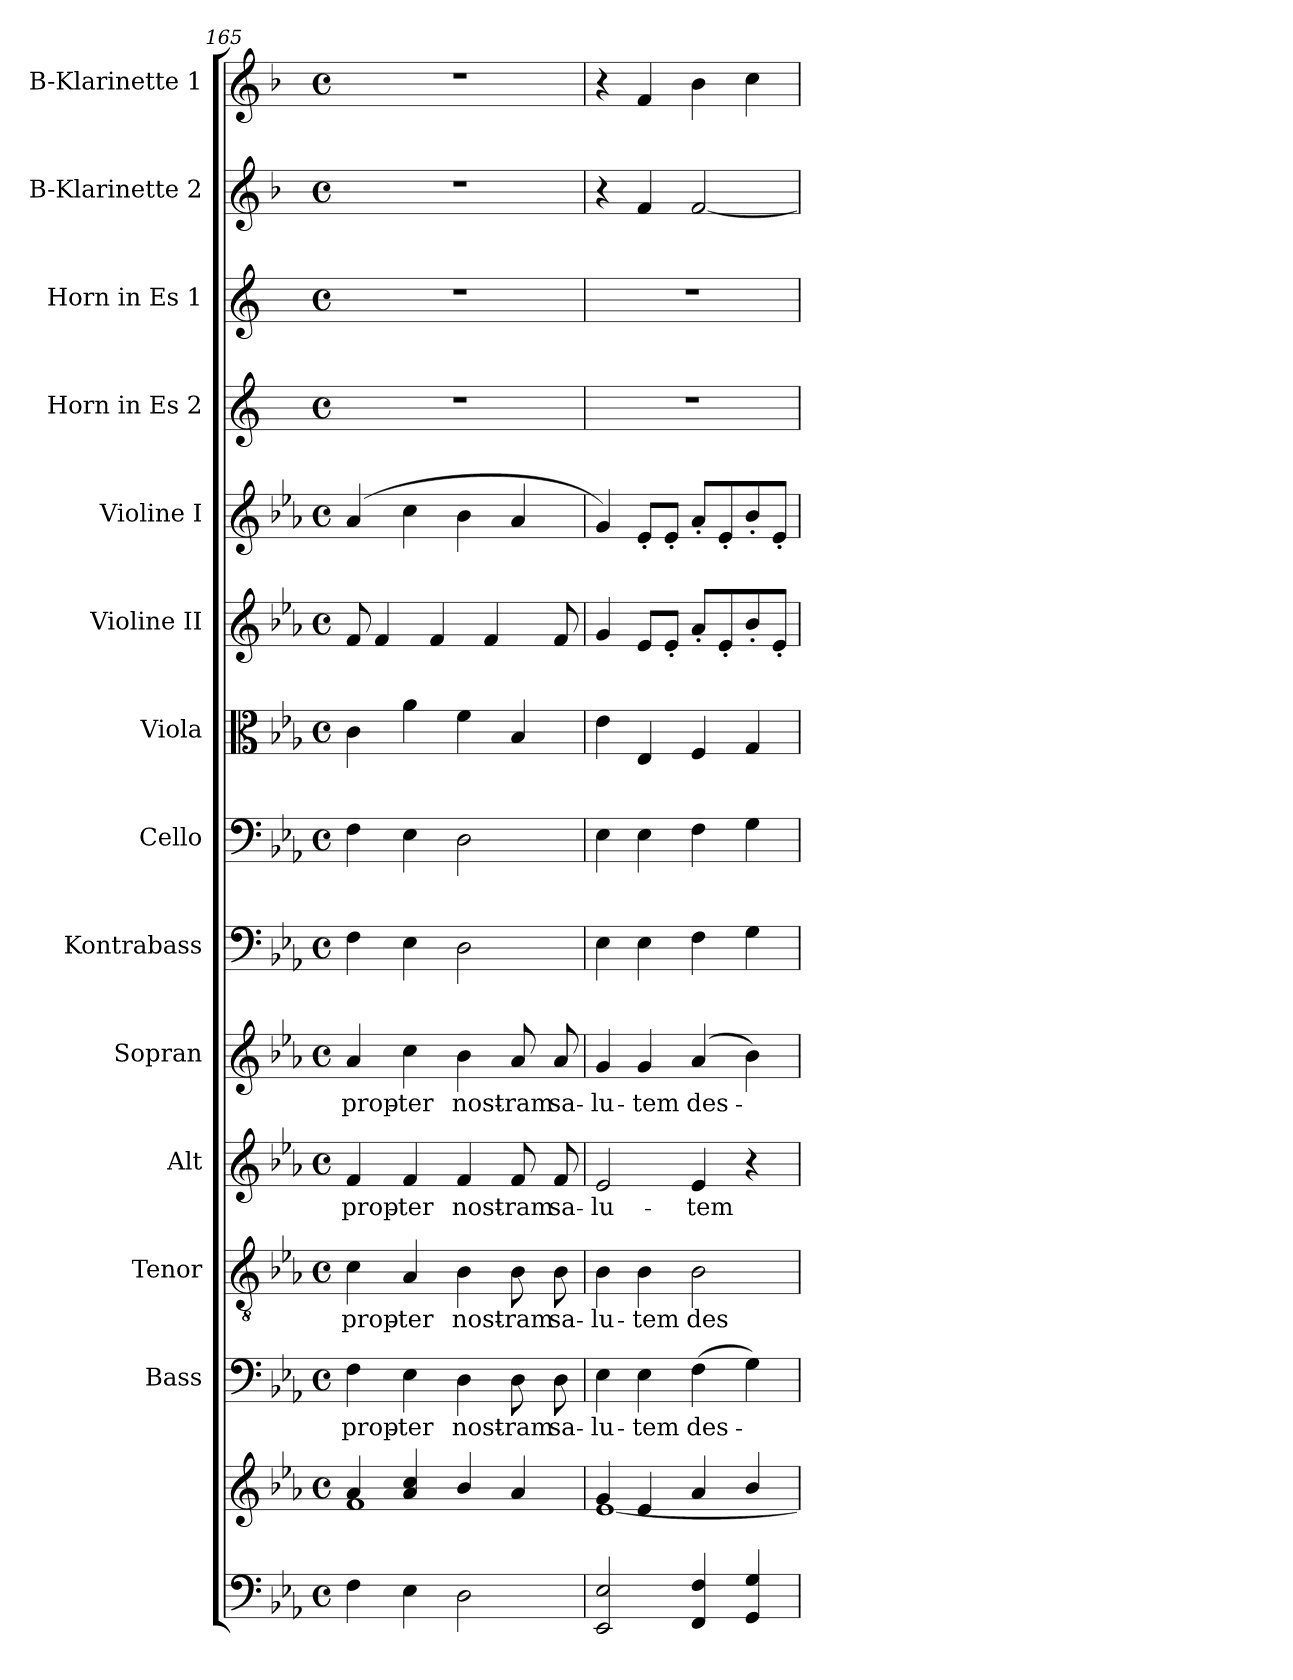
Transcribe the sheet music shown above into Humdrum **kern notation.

**kern	**kern	**kern	**text	**kern	**text	**kern	**text	**kern	**text	**kern	**kern	**kern	**kern	**kern	**kern	**kern	**kern	**kern
*part14	*part14	*part13	*part13	*part12	*part12	*part11	*part11	*part10	*part10	*part9	*part8	*part7	*part6	*part5	*part4	*part3	*part2	*part1
*staff15	*staff14	*staff13	*staff13	*staff12	*staff12	*staff11	*staff11	*staff10	*staff10	*staff9	*staff8	*staff7	*staff6	*staff5	*staff4	*staff3	*staff2	*staff1
*	*	*I"Bass	*	*I"Tenor	*	*I"Alt	*	*I"Sopran	*	*I"Kontrabass	*I"Cello	*I"Viola	*I"Violine II	*I"Violine I	*I"Horn in Es 2	*I"Horn in Es 1	*I"B-Klarinette 2	*I"B-Klarinette 1
*	*	*I'B.	*	*I'T.	*	*I'A.	*	*I'S.	*	*I'Kb.	*	*I'Vla.	*I'Vl. II	*I'Vl. I	*I'Hrn. 2	*I'Hrn. 1	*I'Kl. 2	*I'Kl. 1
!!LO:PB:g=z
*clefF4	*clefG2	*clefF4	*	*clefGv2	*	*clefG2	*	*clefG2	*	*clefF4	*clefF4	*clefC3	*clefG2	*clefG2	*clefG2	*clefG2	*clefG2	*clefG2
*	*	*	*	*	*	*	*	*	*	*ITrd7c12	*	*	*	*	*ITrd5c9	*ITrd5c9	*ITrd1c2	*ITrd1c2
*k[b-e-a-]	*k[b-e-a-]	*k[b-e-a-]	*	*k[b-e-a-]	*	*k[b-e-a-]	*	*k[b-e-a-]	*	*k[b-e-a-]	*k[b-e-a-]	*k[b-e-a-]	*k[b-e-a-]	*k[b-e-a-]	*k[b-e-a-]	*k[b-e-a-]	*k[b-e-a-]	*k[b-e-a-]
*E-:	*E-:	*E-:	*	*E-:	*	*E-:	*	*E-:	*	*E-:	*E-:	*E-:	*E-:	*E-:	*E-:	*E-:	*E-:	*E-:
*M4/4	*M4/4	*M4/4	*	*M4/4	*	*M4/4	*	*M4/4	*	*M4/4	*M4/4	*M4/4	*M4/4	*M4/4	*M4/4	*M4/4	*M4/4	*M4/4
*met(c)	*met(c)	*met(c)	*	*met(c)	*	*met(c)	*	*met(c)	*	*met(c)	*met(c)	*met(c)	*met(c)	*met(c)	*met(c)	*met(c)	*met(c)	*met(c)
=165	=165	=165	=165	=165	=165	=165	=165	=165	=165	=165	=165	=165	=165	=165	=165	=165	=165	=165
*	*^	*	*	*	*	*	*	*	*	*	*	*	*	*	*	*	*	*
!	!	!	!	!LO:LY:b	!	!LO:LY:b	!	!LO:LY:b	!	!LO:LY:b	!	!	!	!	!	!	!	!	!
4F\	4a-/	1f	4F\	prop-	4c\	prop-	4f/	prop-	4a-/	prop-	4FF\	4F\	4c\	8f/	(4a-/	1r	1r	1r	1r
.	.	.	.	.	.	.	.	.	.	.	.	.	.	4f/	.	.	.	.	.
!	!	!	!	!LO:LY:b	!	!LO:LY:b	!	!LO:LY:b	!	!LO:LY:b	!	!	!	!	!	!	!	!	!
4E-\	4a-/ 4cc/	.	4E-\	-ter	4A-/	-ter	4f/	-ter	4cc\	-ter	4EE-\	4E-\	4a-\	.	4cc\	.	.	.	.
.	.	.	.	.	.	.	.	.	.	.	.	.	.	4f/	.	.	.	.	.
!	!	!	!	!LO:LY:b	!	!LO:LY:b	!	!LO:LY:b	!	!LO:LY:b	!	!	!	!	!	!	!	!	!
2D\	4b-/	.	4D\	nost-	4B-\	nost-	4f/	nost-	4b-\	nost-	2DD\	2D\	4f\	.	4b-\	.	.	.	.
.	.	.	.	.	.	.	.	.	.	.	.	.	.	4f/	.	.	.	.	.
!	!	!	!	!LO:LY:b	!	!LO:LY:b	!	!LO:LY:b	!	!LO:LY:b	!	!	!	!	!	!	!	!	!
.	4a-/	.	8D\	-ram	8B-\	-ram	8f/	-ram	8a-/	-ram	.	.	4B-/	.	4a-/	.	.	.	.
!	!	!	!	!LO:LY:b	!	!LO:LY:b	!	!LO:LY:b	!	!LO:LY:b	!	!	!	!	!	!	!	!	!
.	.	.	8D\	sa-	8B-\	sa-	8f/	sa-	8a-/	sa-	.	.	.	8f/	.	.	.	.	.
=166	=166	=166	=166	=166	=166	=166	=166	=166	=166	=166	=166	=166	=166	=166	=166	=166	=166	=166	=166
!	!	!	!	!LO:LY:b	!	!LO:LY:b	!	!LO:LY:b	!	!LO:LY:b	!	!	!	!	!	!	!	!	!
2EE-/ 2E-/	4g/	[<1e-	4E-\	-lu-	4B-\	-lu-	2e-/	-lu-	4g/	-lu-	4EE-\	4E-\	4e-\	4g/	4g/)	1r	1r	4r	4r
!	!	!	!	!LO:LY:b	!	!LO:LY:b	!	!	!	!LO:LY:b	!	!	!	!	!	!	!	!	!
.	4e-/	.	4E-\	-tem	4B-\	-tem	.	.	4g/	-tem	4EE-\	4E-\	4E-/	8e-/L	8e-'</L	.	.	4e-/	4e-/
.	.	.	.	.	.	.	.	.	.	.	.	.	.	8e-'</J	8e-'</J	.	.	.	.
!	!	!	!	!LO:LY:b	!	!LO:LY:b	!	!LO:LY:b	!	!LO:LY:b	!	!	!	!	!	!	!	!	!
4FF/ 4F/	4a-/	.	(>4F\	des-	2B-\	des-	4e-/	-tem	(4a-/	des-	4FF\	4F\	4F/	8a-'</L	8a-'</L	.	.	[2e-/	4a-\
.	.	.	.	.	.	.	.	.	.	.	.	.	.	8e-'</	8e-'</	.	.	.	.
4GG/ 4G/	4b-/	.	4G\)	.	.	.	4r	.	4b-\)	.	4GG\	4G\	4G/	8b-'</	8b-'</	.	.	.	4b-\
.	.	.	.	.	.	.	.	.	.	.	.	.	.	8e-'</J	8e-'</J	.	.	.	.
*	*v	*v	*	*	*	*	*	*	*	*	*	*	*	*	*	*	*	*	*
=	=	=	=	=	=	=	=	=	=	=	=	=	=	=	=	=	=	=
*-	*-	*-	*-	*-	*-	*-	*-	*-	*-	*-	*-	*-	*-	*-	*-	*-	*-	*-
